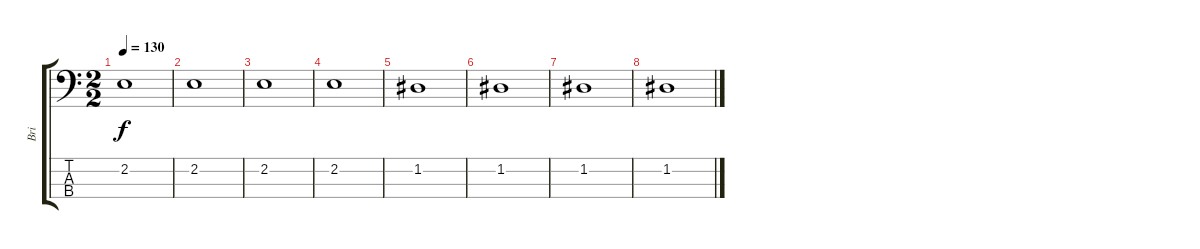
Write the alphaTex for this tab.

\track ("Bri" "Bri") {instrument acousticbass}
\staff {score tabs}
\tuning (G2 D2 A1 E1) {hide}
\ts (2 2)
\tempo 130
\clef f4
\ks c
2.2.1{dy f} |
2.2.1 |
2.2.1 |
2.2.1 |
1.2.1 |
1.2.1 |
1.2.1 |
1.2.1
